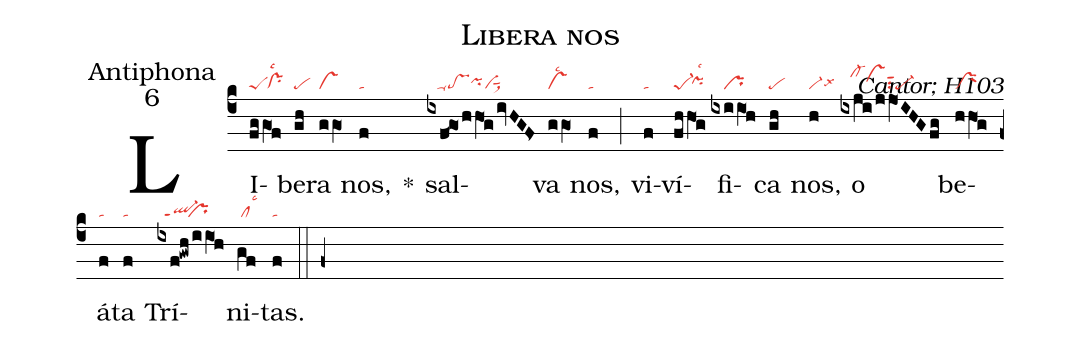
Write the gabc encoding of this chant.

name:Libera nos;
office-part:Antiphona;
mode:6;
commentary:Cantor; H103;
nabc-lines:1;
%%
(c4)
LI(fg|peS|gO1f|/prlsc2)be(gh|pe)ra(ggO1|vs) nos,(f|ta) *()
sal(ixf<!go/hhO1givHGF>|///ta-ptpihhvisut1sux1)va(ggO1|vslsc2) nos,(f|ta) (;)
vi(f|ta)ví(fhhO1g|pe-1`pihhlsc2)fi(ixiiO1h|////pr)ca(gh|pe) nos,(h|vi-lsx6)
o(ixji/jjO1IHGfg|///cl-hkvshisut1su2pe-) be(hhO1g|prM)á(f|ta)ta(f|ta)
Trí(ixf!gwh/iiO1h|//ql-ppt1````pr)ni(gf|/cllsc3)tas.(f|ta) (::f+)
